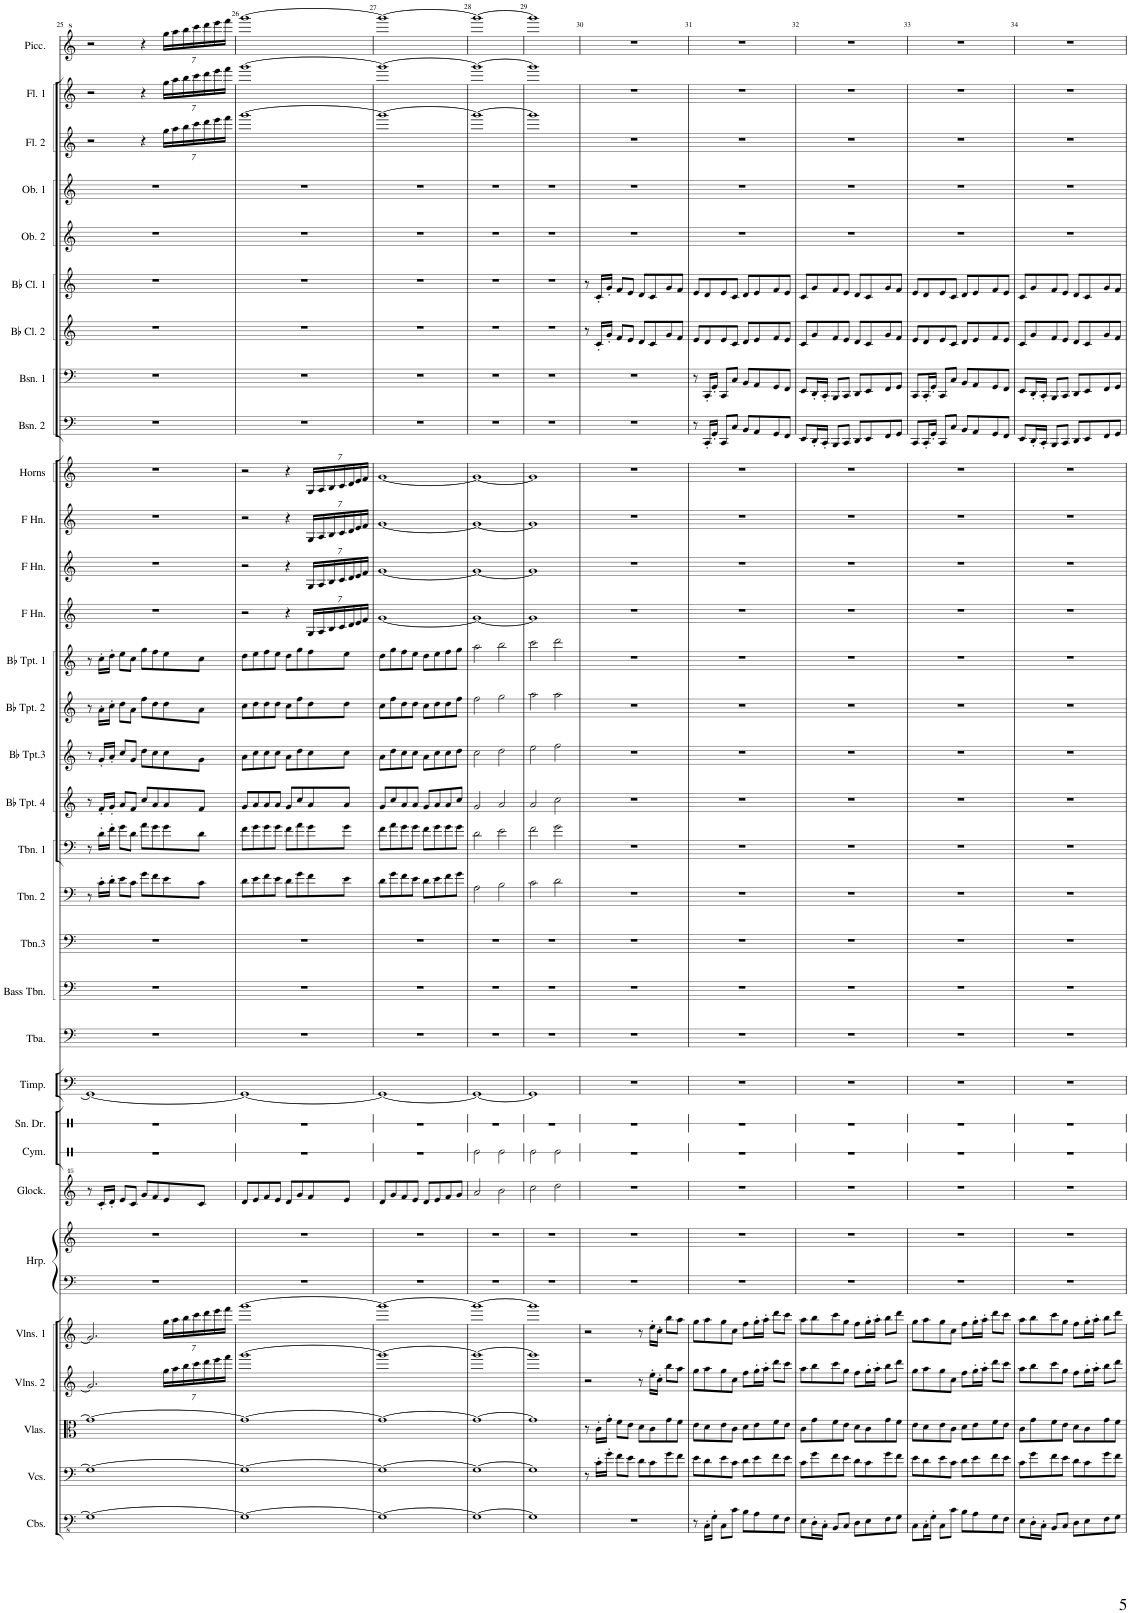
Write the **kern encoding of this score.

**kern	**kern	**kern	**kern	**kern	**kern	**kern	**kern	**kern	**kern	**kern	**kern	**kern	**kern	**kern	**kern	**kern	**kern	**kern	**kern	**kern	**kern	**kern	**kern	**kern	**kern	**kern	**kern	**kern	**kern	**kern	**kern	**kern
*part32	*part31	*part30	*part29	*part28	*part27	*part27	*part26	*part25	*part24	*part23	*part22	*part21	*part20	*part19	*part18	*part17	*part16	*part15	*part14	*part13	*part12	*part11	*part10	*part9	*part8	*part7	*part6	*part5	*part4	*part3	*part2	*part1
*staff33	*staff32	*staff31	*staff30	*staff29	*staff28	*staff27	*staff26	*staff25	*staff24	*staff23	*staff22	*staff21	*staff20	*staff19	*staff18	*staff17	*staff16	*staff15	*staff14	*staff13	*staff12	*staff11	*staff10	*staff9	*staff8	*staff7	*staff6	*staff5	*staff4	*staff3	*staff2	*staff1
*I"Contrabasses	*I"Violoncellos	*I"Violas	*I"Violins 2	*I"Violins 1	*I"Harp	*	*I"Glockenspiel	*I"Cymbal	*I"Snare Drum	*I"Timpani	*I"Tuba	*I"Bass Trombone	*I"Trombone 3	*I"Trombone 2	*I"Trombone 1	*I"Bb Trumpet 4	*I"Bb Trumpet 3	*I"Bb Trumpet 2	*I"Bb Trumpet 1	*I"Horn in F	*I"Horn in F	*I"Horn in F	*I"Horns	*I"Bassoon 2	*I"Bassoon 1	*I"Bb Clarinet 2	*I"Bb Clarinet 1	*I"Oboe 2	*I"Oboe 1	*I"Flute 2	*I"Flute 1	*I"Piccolo
*I'Cbs.	*I'Vcs.	*I'Vlas.	*I'Vlns. 2	*I'Vlns. 1	*I'Hrp.	*	*I'Glock.	*I'Cym.	*I'Sn. Dr.	*I'Timp.	*I'Tba.	*I'Bass Tbn.	*I'Tbn.3	*I'Tbn. 2	*I'Tbn. 1	*I'Bb Tpt. 4	*I'Bb Tpt.3	*I'Bb Tpt. 2	*I'Bb Tpt. 1	*	*	*	*I'Horns	*I'Bsn. 2	*I'Bsn. 1	*I'Bb Cl. 2	*I'Bb Cl. 1	*I'Ob. 2	*I'Ob. 1	*I'Fl. 2	*I'Fl. 1	*I'Picc.
!!LO:PB:g=z
*clefFv4	*clefF4	*clefC3	*clefG2	*clefG2	*clefF4	*clefG2	*clefG^^2	*clefX	*clefX	*clefF4	*clefF4	*clefF4	*clefF4	*clefF4	*clefF4	*clefG2	*clefG2	*clefG2	*clefG2	*clefG2	*clefG2	*clefG2	*clefG2	*clefF4	*clefF4	*clefG2	*clefG2	*clefG2	*clefG2	*clefG2	*clefG2	*clefG^2
*	*	*	*	*	*	*	*	*	*	*	*	*	*	*	*	*ITrd1c2	*ITrd1c2	*ITrd1c2	*ITrd1c2	*ITrd4c7	*ITrd4c7	*ITrd4c7	*ITrd4c7	*	*	*ITrd1c2	*ITrd1c2	*	*	*	*	*ITrd-7c-12
*k[]	*k[]	*k[]	*k[]	*k[]	*k[]	*k[]	*k[]	*k[]	*k[]	*k[]	*k[]	*k[]	*k[]	*k[]	*k[]	*k[]	*k[]	*k[]	*k[]	*k[]	*k[]	*k[]	*k[]	*k[]	*k[]	*k[]	*k[]	*k[]	*k[]	*k[]	*k[]	*k[]
*M4/4	*M4/4	*M4/4	*M4/4	*M4/4	*M4/4	*M4/4	*M4/4	*M4/4	*M4/4	*M4/4	*M4/4	*M4/4	*M4/4	*M4/4	*M4/4	*M4/4	*M4/4	*M4/4	*M4/4	*M4/4	*M4/4	*M4/4	*M4/4	*M4/4	*M4/4	*M4/4	*M4/4	*M4/4	*M4/4	*M4/4	*M4/4	*M4/4
=25	=25	=25	=25	=25	=25	=25	=25	=25	=25	=25	=25	=25	=25	=25	=25	=25	=25	=25	=25	=25	=25	=25	=25	=25	=25	=25	=25	=25	=25	=25	=25	=25
1GG_	1G_	1g_	2.g/]	2.g/]	1r	1r	8r	1r	1r	1GG_	1r	1r	1r	8r	8r	8r	8r	8r	8r	1r	1r	1r	1r	1r	1r	1r	1r	1r	1r	2r	2r	2r
.	.	.	.	.	.	.	16ccc'/LL	.	.	.	.	.	.	16c'\LL	16d'\LL	16f'/LL	16g'/LL	16a'\LL	16cc'\LL	.	.	.	.	.	.	.	.	.	.	.	.	.
.	.	.	.	.	.	.	16ddd'/JJ	.	.	.	.	.	.	16d'\JJ	16f'\JJ	16g'/JJ	16a'/JJ	16cc'\JJ	16dd'\JJ	.	.	.	.	.	.	.	.	.	.	.	.	.
.	.	.	.	.	.	.	8eee/L	.	.	.	.	.	.	8e\L	8g\L	8a/L	8cc/L	8dd\L	8ee\L	.	.	.	.	.	.	.	.	.	.	.	.	.
.	.	.	.	.	.	.	8ccc/J	.	.	.	.	.	.	8c\J	8d\J	8f/J	8g/J	8a\J	8cc\J	.	.	.	.	.	.	.	.	.	.	.	.	.
.	.	.	.	.	.	.	8ggg/L	.	.	.	.	.	.	8g\L	8a\L	8cc/L	8dd\L	8ff\L	8gg\L	.	.	.	.	.	.	.	.	.	.	4r	4r	4r
.	.	.	.	.	.	.	8fff/	.	.	.	.	.	.	8f\	8g\	8a/	8cc\	8dd\	8ff\	.	.	.	.	.	.	.	.	.	.	.	.	.
*	*	*	*Xbrackettup	*Xbrackettup	*	*	*	*	*	*	*	*	*	*	*	*	*	*	*	*	*	*	*	*	*	*	*	*	*	*Xbrackettup	*Xbrackettup	*Xbrackettup
.	.	.	28gg\LL	28gg\LL	.	.	8eee/	.	.	.	.	.	.	8e\	8g\	8a/	8cc\	8dd\	8ee\	.	.	.	.	.	.	.	.	.	.	28gg\LL	28gg\LL	28ggg\LL
.	.	.	28aa\	28aa\	.	.	.	.	.	.	.	.	.	.	.	.	.	.	.	.	.	.	.	.	.	.	.	.	.	28aa\	28aa\	28aaa\
.	.	.	28bb\	28bb\	.	.	.	.	.	.	.	.	.	.	.	.	.	.	.	.	.	.	.	.	.	.	.	.	.	28bb\	28bb\	28bbb\
.	.	.	28ccc\	28ccc\	.	.	.	.	.	.	.	.	.	.	.	.	.	.	.	.	.	.	.	.	.	.	.	.	.	28ccc\	28ccc\	28cccc\
.	.	.	.	.	.	.	8ccc/J	.	.	.	.	.	.	8c\J	8d\J	8f/J	8g\J	8a\J	8cc\J	.	.	.	.	.	.	.	.	.	.	.	.	.
.	.	.	28ddd\	28ddd\	.	.	.	.	.	.	.	.	.	.	.	.	.	.	.	.	.	.	.	.	.	.	.	.	.	28ddd\	28ddd\	28dddd\
.	.	.	28eee\	28eee\	.	.	.	.	.	.	.	.	.	.	.	.	.	.	.	.	.	.	.	.	.	.	.	.	.	28eee\	28eee\	28eeee\
.	.	.	28fff\JJ	28fff\JJ	.	.	.	.	.	.	.	.	.	.	.	.	.	.	.	.	.	.	.	.	.	.	.	.	.	28fff\JJ	28fff\JJ	28ffff\JJ
=26	=26	=26	=26	=26	=26	=26	=26	=26	=26	=26	=26	=26	=26	=26	=26	=26	=26	=26	=26	=26	=26	=26	=26	=26	=26	=26	=26	=26	=26	=26	=26	=26
1GG_	1G_	1g_	[1ggg	[1ggg	1r	1r	8ddd/L	1r	1r	1GG_	1r	1r	1r	8d\L	8f\L	8g/L	8a\L	8cc\L	8dd\L	2r	2r	2r	2r	1r	1r	1r	1r	1r	1r	[1ggg	[1ggg	[1gggg
.	.	.	.	.	.	.	8eee/	.	.	.	.	.	.	8e\	8g\	8a/	8cc\	8dd\	8ee\	.	.	.	.	.	.	.	.	.	.	.	.	.
.	.	.	.	.	.	.	8fff/	.	.	.	.	.	.	8f\	8g\	8a/	8cc\	8dd\	8ff\	.	.	.	.	.	.	.	.	.	.	.	.	.
.	.	.	.	.	.	.	8eee/J	.	.	.	.	.	.	8e\J	8g\J	8a/J	8cc\J	8dd\J	8ee\J	.	.	.	.	.	.	.	.	.	.	.	.	.
.	.	.	.	.	.	.	8ddd/L	.	.	.	.	.	.	8d\L	8f\L	8g/L	8a\L	8cc\L	8dd\L	4r	4r	4r	4r	.	.	.	.	.	.	.	.	.
.	.	.	.	.	.	.	8ggg/	.	.	.	.	.	.	8g\	8a\	8cc/	8dd\	8ff\	8gg\	.	.	.	.	.	.	.	.	.	.	.	.	.
*	*	*	*	*	*	*	*	*	*	*	*	*	*	*	*	*	*	*	*	*Xbrackettup	*Xbrackettup	*Xbrackettup	*Xbrackettup	*	*	*	*	*	*	*	*	*
.	.	.	.	.	.	.	8fff/	.	.	.	.	.	.	8f\	8g\	8a/	8cc\	8dd\	8ff\	28G/LL	28G/LL	28G/LL	28G/LL	.	.	.	.	.	.	.	.	.
.	.	.	.	.	.	.	.	.	.	.	.	.	.	.	.	.	.	.	.	28A/	28A/	28A/	28A/	.	.	.	.	.	.	.	.	.
.	.	.	.	.	.	.	.	.	.	.	.	.	.	.	.	.	.	.	.	28B/	28B/	28B/	28B/	.	.	.	.	.	.	.	.	.
.	.	.	.	.	.	.	.	.	.	.	.	.	.	.	.	.	.	.	.	28c/	28c/	28c/	28c/	.	.	.	.	.	.	.	.	.
.	.	.	.	.	.	.	8eee/J	.	.	.	.	.	.	8e\J	8g\J	8a/J	8cc\J	8dd\J	8ee\J	.	.	.	.	.	.	.	.	.	.	.	.	.
.	.	.	.	.	.	.	.	.	.	.	.	.	.	.	.	.	.	.	.	28d/	28d/	28d/	28d/	.	.	.	.	.	.	.	.	.
.	.	.	.	.	.	.	.	.	.	.	.	.	.	.	.	.	.	.	.	28e/	28e/	28e/	28e/	.	.	.	.	.	.	.	.	.
.	.	.	.	.	.	.	.	.	.	.	.	.	.	.	.	.	.	.	.	28f/JJ	28f/JJ	28f/JJ	28f/JJ	.	.	.	.	.	.	.	.	.
=27	=27	=27	=27	=27	=27	=27	=27	=27	=27	=27	=27	=27	=27	=27	=27	=27	=27	=27	=27	=27	=27	=27	=27	=27	=27	=27	=27	=27	=27	=27	=27	=27
1GG_	1G_	1g_	1ggg_	1ggg_	1r	1r	8ddd/L	1r	1r	1GG_	1r	1r	1r	8d\L	8f\L	8g/L	8a\L	8cc\L	8dd\L	[1g	[1g	[1g	[1g	1r	1r	1r	1r	1r	1r	1ggg_	1ggg_	1gggg_
.	.	.	.	.	.	.	8ggg/	.	.	.	.	.	.	8g\	8a\	8cc/	8dd\	8ff\	8gg\	.	.	.	.	.	.	.	.	.	.	.	.	.
.	.	.	.	.	.	.	8fff/	.	.	.	.	.	.	8f\	8g\	8a/	8cc\	8dd\	8ff\	.	.	.	.	.	.	.	.	.	.	.	.	.
.	.	.	.	.	.	.	8eee/J	.	.	.	.	.	.	8e\J	8g\J	8a/J	8cc\J	8dd\J	8ee\J	.	.	.	.	.	.	.	.	.	.	.	.	.
.	.	.	.	.	.	.	8ddd/L	.	.	.	.	.	.	8d\L	8f\L	8g/L	8a\L	8cc\L	8dd\L	.	.	.	.	.	.	.	.	.	.	.	.	.
.	.	.	.	.	.	.	8eee/	.	.	.	.	.	.	8e\	8g\	8a/	8cc\	8dd\	8ee\	.	.	.	.	.	.	.	.	.	.	.	.	.
.	.	.	.	.	.	.	8fff/	.	.	.	.	.	.	8f\	8g\	8a/	8cc\	8dd\	8ff\	.	.	.	.	.	.	.	.	.	.	.	.	.
.	.	.	.	.	.	.	8ggg/J	.	.	.	.	.	.	8g\J	8g\J	8cc/J	8dd\J	8ff\J	8gg\J	.	.	.	.	.	.	.	.	.	.	.	.	.
=28	=28	=28	=28	=28	=28	=28	=28	=28	=28	=28	=28	=28	=28	=28	=28	=28	=28	=28	=28	=28	=28	=28	=28	=28	=28	=28	=28	=28	=28	=28	=28	=28
1GG_	1G_	1g_	1ggg_	1ggg_	1r	1r	2aaa/	2Re\	1r	1GG_	1r	1r	1r	2A\	2d\	2g/	2cc\	2ff\	2aa\	1g_	1g_	1g_	1g_	1r	1r	1r	1r	1r	1r	1ggg_	1ggg_	1gggg_
.	.	.	.	.	.	.	2bbb\	2Re\	.	.	.	.	.	2B\	2e\	2a/	2dd\	2gg\	2bb\	.	.	.	.	.	.	.	.	.	.	.	.	.
=29	=29	=29	=29	=29	=29	=29	=29	=29	=29	=29	=29	=29	=29	=29	=29	=29	=29	=29	=29	=29	=29	=29	=29	=29	=29	=29	=29	=29	=29	=29	=29	=29
1GG]	1G]	1g]	1ggg]	1ggg]	1r	1r	2cccc\	2Re\	1r	1GG]	1r	1r	1r	2c\	2f\	2a/	2ee\	2aa\	2ccc\	1g]	1g]	1g]	1g]	1r	1r	1r	1r	1r	1r	1ggg]	1ggg]	1gggg]
.	.	.	.	.	.	.	2dddd\	2Re\	.	.	.	.	.	2d\	2g\	2cc\	2ff\	2aa\	2ddd\	.	.	.	.	.	.	.	.	.	.	.	.	.
=30	=30	=30	=30	=30	=30	=30	=30	=30	=30	=30	=30	=30	=30	=30	=30	=30	=30	=30	=30	=30	=30	=30	=30	=30	=30	=30	=30	=30	=30	=30	=30	=30
1r	8r	8r	2r	2r	1r	1r	1r	1r	1r	1r	1r	1r	1r	1r	1r	1r	1r	1r	1r	1r	1r	1r	1r	1r	1r	8r	8r	1r	1r	1r	1r	1r
.	16c'\LL	16c'\LL	.	.	.	.	.	.	.	.	.	.	.	.	.	.	.	.	.	.	.	.	.	.	.	16c'/LL	16c'/LL	.	.	.	.	.
.	16g'\JJ	16g'\JJ	.	.	.	.	.	.	.	.	.	.	.	.	.	.	.	.	.	.	.	.	.	.	.	16g'/JJ	16g'/JJ	.	.	.	.	.
.	8f\L	8f\L	.	.	.	.	.	.	.	.	.	.	.	.	.	.	.	.	.	.	.	.	.	.	.	8f/L	8f/L	.	.	.	.	.
.	8e\J	8e\J	.	.	.	.	.	.	.	.	.	.	.	.	.	.	.	.	.	.	.	.	.	.	.	8e/J	8e/J	.	.	.	.	.
.	8d\L	8d\L	8r	8r	.	.	.	.	.	.	.	.	.	.	.	.	.	.	.	.	.	.	.	.	.	8d/L	8d/L	.	.	.	.	.
.	8c\	8c\	16ee'\LL	16ee'\LL	.	.	.	.	.	.	.	.	.	.	.	.	.	.	.	.	.	.	.	.	.	8c/	8c/	.	.	.	.	.
.	.	.	16cc'\JJ	16cc'\JJ	.	.	.	.	.	.	.	.	.	.	.	.	.	.	.	.	.	.	.	.	.	.	.	.	.	.	.	.
.	8g\	8g\	8bb\L	8bb\L	.	.	.	.	.	.	.	.	.	.	.	.	.	.	.	.	.	.	.	.	.	8g/	8g/	.	.	.	.	.
.	8f\J	8f\J	8aa\J	8aa\J	.	.	.	.	.	.	.	.	.	.	.	.	.	.	.	.	.	.	.	.	.	8f/J	8f/J	.	.	.	.	.
=31	=31	=31	=31	=31	=31	=31	=31	=31	=31	=31	=31	=31	=31	=31	=31	=31	=31	=31	=31	=31	=31	=31	=31	=31	=31	=31	=31	=31	=31	=31	=31	=31
8r	8e\L	8e\L	8gg\L	8gg\L	1r	1r	1r	1r	1r	1r	1r	1r	1r	1r	1r	1r	1r	1r	1r	1r	1r	1r	1r	8r	8r	8e/L	8e/L	1r	1r	1r	1r	1r
16CC'\LL	8d\	8d\	8aa\	8aa\	.	.	.	.	.	.	.	.	.	.	.	.	.	.	.	.	.	.	.	16CC'/LL	16CC'/LL	8d/	8d/	.	.	.	.	.
16GG'\JJ	.	.	.	.	.	.	.	.	.	.	.	.	.	.	.	.	.	.	.	.	.	.	.	16GG'/JJ	16GG'/JJ	.	.	.	.	.	.	.
8CC\L	8e\	8e\	8gg\	8gg\	.	.	.	.	.	.	.	.	.	.	.	.	.	.	.	.	.	.	.	8CC/L	8CC/L	8e/	8e/	.	.	.	.	.
8C\J	8c\J	8c\J	8cc\J	8cc\J	.	.	.	.	.	.	.	.	.	.	.	.	.	.	.	.	.	.	.	8C/J	8C/J	8c/J	8c/J	.	.	.	.	.
8BB\L	8d\L	8d\L	8ff\L	8ff\L	.	.	.	.	.	.	.	.	.	.	.	.	.	.	.	.	.	.	.	8BB/L	8BB/L	8d/L	8d/L	.	.	.	.	.
8AA\	8e\	8e\	16gg'\L	16gg'\L	.	.	.	.	.	.	.	.	.	.	.	.	.	.	.	.	.	.	.	8AA/	8AA/	8e/	8e/	.	.	.	.	.
.	.	.	16aa'\JJ	16aa'\JJ	.	.	.	.	.	.	.	.	.	.	.	.	.	.	.	.	.	.	.	.	.	.	.	.	.	.	.	.
8GG\	8f\	8f\	8ddd\L	8ddd\L	.	.	.	.	.	.	.	.	.	.	.	.	.	.	.	.	.	.	.	8GG/	8GG/	8f/	8f/	.	.	.	.	.
8FF\J	8e\J	8e\J	8ccc\J	8ccc\J	.	.	.	.	.	.	.	.	.	.	.	.	.	.	.	.	.	.	.	8FF/J	8FF/J	8e/J	8e/J	.	.	.	.	.
=32	=32	=32	=32	=32	=32	=32	=32	=32	=32	=32	=32	=32	=32	=32	=32	=32	=32	=32	=32	=32	=32	=32	=32	=32	=32	=32	=32	=32	=32	=32	=32	=32
8EE\L	8c\L	8c\L	8aa\L	8aa\L	1r	1r	1r	1r	1r	1r	1r	1r	1r	1r	1r	1r	1r	1r	1r	1r	1r	1r	1r	8EE/L	8EE/L	8c/L	8c/L	1r	1r	1r	1r	1r
16DD'\L	8g\	8g\	8bb\	8bb\	.	.	.	.	.	.	.	.	.	.	.	.	.	.	.	.	.	.	.	16DD'/L	16DD'/L	8g/	8g/	.	.	.	.	.
16CC'\JJ	.	.	.	.	.	.	.	.	.	.	.	.	.	.	.	.	.	.	.	.	.	.	.	16CC'/JJ	16CC'/JJ	.	.	.	.	.	.	.
8BBB/L	8f\	8f\	8ccc\	8ccc\	.	.	.	.	.	.	.	.	.	.	.	.	.	.	.	.	.	.	.	8BBB/L	8BBB/L	8f/	8f/	.	.	.	.	.
8CC/J	8e\J	8e\J	8gg\J	8gg\J	.	.	.	.	.	.	.	.	.	.	.	.	.	.	.	.	.	.	.	8CC/J	8CC/J	8e/J	8e/J	.	.	.	.	.
8DD\L	8d\L	8d\L	8ff\L	8ff\L	.	.	.	.	.	.	.	.	.	.	.	.	.	.	.	.	.	.	.	8DD/L	8DD/L	8d/L	8d/L	.	.	.	.	.
8EE\	8c\	8c\	16gg'\L	16gg'\L	.	.	.	.	.	.	.	.	.	.	.	.	.	.	.	.	.	.	.	8EE/	8EE/	8c/	8c/	.	.	.	.	.
.	.	.	16aa'\JJ	16aa'\JJ	.	.	.	.	.	.	.	.	.	.	.	.	.	.	.	.	.	.	.	.	.	.	.	.	.	.	.	.
8FF\	8g\	8g\	8bb\L	8bb\L	.	.	.	.	.	.	.	.	.	.	.	.	.	.	.	.	.	.	.	8FF/	8FF/	8g/	8g/	.	.	.	.	.
8GG\J	8f\J	8f\J	8ddd\J	8ddd\J	.	.	.	.	.	.	.	.	.	.	.	.	.	.	.	.	.	.	.	8GG/J	8GG/J	8f/J	8f/J	.	.	.	.	.
=33	=33	=33	=33	=33	=33	=33	=33	=33	=33	=33	=33	=33	=33	=33	=33	=33	=33	=33	=33	=33	=33	=33	=33	=33	=33	=33	=33	=33	=33	=33	=33	=33
8CC\L	8e\L	8e\L	8gg\L	8gg\L	1r	1r	1r	1r	1r	1r	1r	1r	1r	1r	1r	1r	1r	1r	1r	1r	1r	1r	1r	8CC/L	8CC/L	8e/L	8e/L	1r	1r	1r	1r	1r
16CC'\L	8d\	8d\	8aa\	8aa\	.	.	.	.	.	.	.	.	.	.	.	.	.	.	.	.	.	.	.	16CC'/L	16CC'/L	8d/	8d/	.	.	.	.	.
16GG'\JJ	.	.	.	.	.	.	.	.	.	.	.	.	.	.	.	.	.	.	.	.	.	.	.	16GG'/JJ	16GG'/JJ	.	.	.	.	.	.	.
8CC\L	8e\	8e\	8gg\	8gg\	.	.	.	.	.	.	.	.	.	.	.	.	.	.	.	.	.	.	.	8CC/L	8CC/L	8e/	8e/	.	.	.	.	.
8C\J	8c\J	8c\J	8cc\J	8cc\J	.	.	.	.	.	.	.	.	.	.	.	.	.	.	.	.	.	.	.	8C/J	8C/J	8c/J	8c/J	.	.	.	.	.
8BB\L	8d\L	8d\L	8ff\L	8ff\L	.	.	.	.	.	.	.	.	.	.	.	.	.	.	.	.	.	.	.	8BB/L	8BB/L	8d/L	8d/L	.	.	.	.	.
8AA\	8e\	8e\	16gg'\L	16gg'\L	.	.	.	.	.	.	.	.	.	.	.	.	.	.	.	.	.	.	.	8AA/	8AA/	8e/	8e/	.	.	.	.	.
.	.	.	16aa'\JJ	16aa'\JJ	.	.	.	.	.	.	.	.	.	.	.	.	.	.	.	.	.	.	.	.	.	.	.	.	.	.	.	.
8GG\	8f\	8f\	8ddd\L	8ddd\L	.	.	.	.	.	.	.	.	.	.	.	.	.	.	.	.	.	.	.	8GG/	8GG/	8f/	8f/	.	.	.	.	.
8FF\J	8e\J	8e\J	8ccc\J	8ccc\J	.	.	.	.	.	.	.	.	.	.	.	.	.	.	.	.	.	.	.	8FF/J	8FF/J	8e/J	8e/J	.	.	.	.	.
=34	=34	=34	=34	=34	=34	=34	=34	=34	=34	=34	=34	=34	=34	=34	=34	=34	=34	=34	=34	=34	=34	=34	=34	=34	=34	=34	=34	=34	=34	=34	=34	=34
8EE\L	8c\L	8c\L	8aa\L	8aa\L	1r	1r	1r	1r	1r	1r	1r	1r	1r	1r	1r	1r	1r	1r	1r	1r	1r	1r	1r	8EE/L	8EE/L	8c/L	8c/L	1r	1r	1r	1r	1r
16DD'\L	8g\	8g\	8bb\	8bb\	.	.	.	.	.	.	.	.	.	.	.	.	.	.	.	.	.	.	.	16DD'/L	16DD'/L	8g/	8g/	.	.	.	.	.
16CC'\JJ	.	.	.	.	.	.	.	.	.	.	.	.	.	.	.	.	.	.	.	.	.	.	.	16CC'/JJ	16CC'/JJ	.	.	.	.	.	.	.
8BBB/L	8f\	8f\	8ccc\	8ccc\	.	.	.	.	.	.	.	.	.	.	.	.	.	.	.	.	.	.	.	8BBB/L	8BBB/L	8f/	8f/	.	.	.	.	.
8CC/J	8e\J	8e\J	8gg\J	8gg\J	.	.	.	.	.	.	.	.	.	.	.	.	.	.	.	.	.	.	.	8CC/J	8CC/J	8e/J	8e/J	.	.	.	.	.
8DD\L	8d\L	8d\L	8ff\L	8ff\L	.	.	.	.	.	.	.	.	.	.	.	.	.	.	.	.	.	.	.	8DD/L	8DD/L	8d/L	8d/L	.	.	.	.	.
8EE\	8c\	8c\	16gg'\L	16gg'\L	.	.	.	.	.	.	.	.	.	.	.	.	.	.	.	.	.	.	.	8EE/	8EE/	8c/	8c/	.	.	.	.	.
.	.	.	16aa'\JJ	16aa'\JJ	.	.	.	.	.	.	.	.	.	.	.	.	.	.	.	.	.	.	.	.	.	.	.	.	.	.	.	.
8FF\	8g\	8g\	8bb\L	8bb\L	.	.	.	.	.	.	.	.	.	.	.	.	.	.	.	.	.	.	.	8FF/	8FF/	8g/	8g/	.	.	.	.	.
8GG\J	8f\J	8f\J	8ddd\J	8ddd\J	.	.	.	.	.	.	.	.	.	.	.	.	.	.	.	.	.	.	.	8GG/J	8GG/J	8f/J	8f/J	.	.	.	.	.
=	=	=	=	=	=	=	=	=	=	=	=	=	=	=	=	=	=	=	=	=	=	=	=	=	=	=	=	=	=	=	=	=
*-	*-	*-	*-	*-	*-	*-	*-	*-	*-	*-	*-	*-	*-	*-	*-	*-	*-	*-	*-	*-	*-	*-	*-	*-	*-	*-	*-	*-	*-	*-	*-	*-
